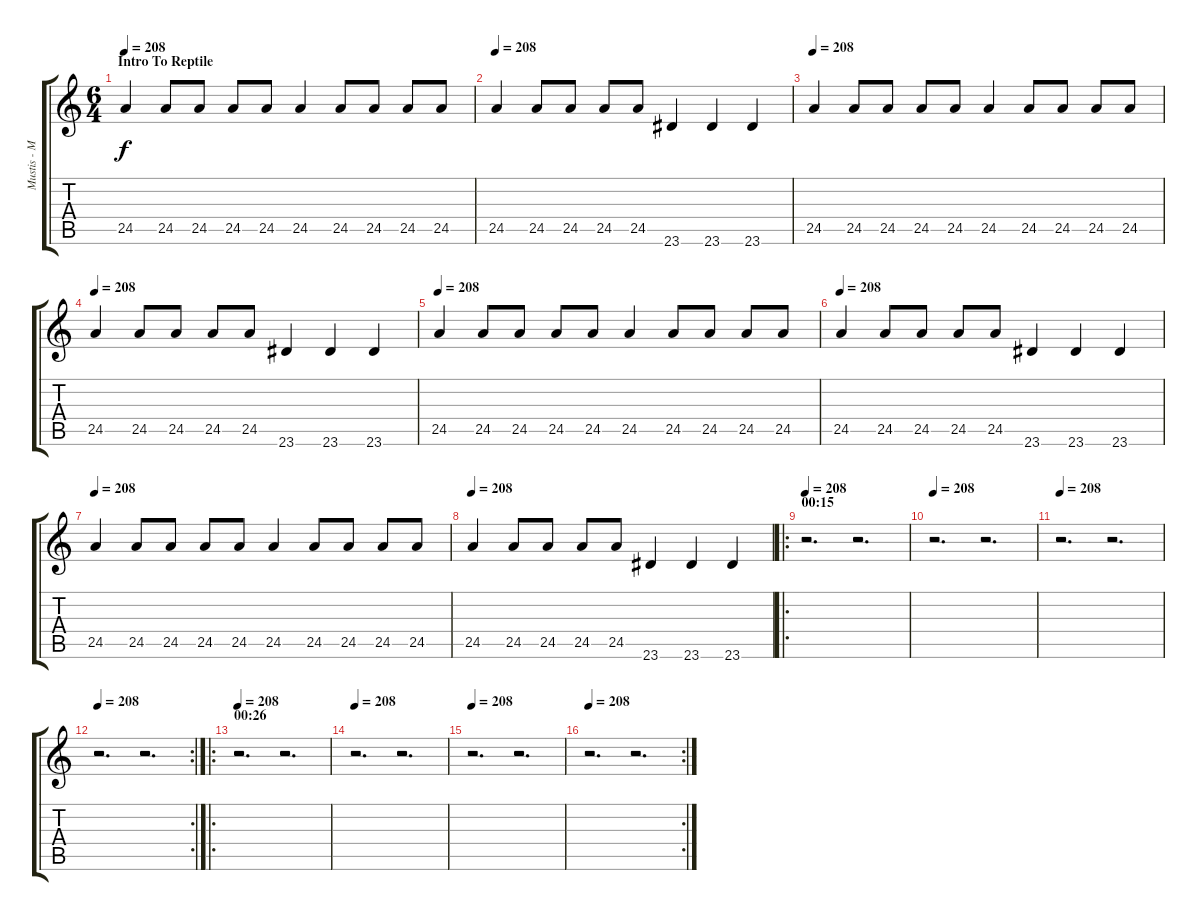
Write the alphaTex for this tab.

\track ("Mustis - Music Box" "Mustis - M") {instrument musicbox}
\staff {score tabs}
\tuning (E4 B3 G3 D3 A2 E2) {hide}
\ts (6 4)
\section ("" "Intro To Reptile")
\tempo 208
\clef g2
\ks c
24.5.4{dy f instrument musicbox} 24.5.8 24.5.8 24.5.8 24.5.8 24.5.4 24.5.8 24.5.8 24.5.8 24.5.8 |
\tempo 208
24.5.4 24.5.8 24.5.8 24.5.8 24.5.8 23.6.4 23.6.4 23.6.4 |
\tempo 208
24.5.4 24.5.8 24.5.8 24.5.8 24.5.8 24.5.4 24.5.8 24.5.8 24.5.8 24.5.8 |
\tempo 208
24.5.4 24.5.8 24.5.8 24.5.8 24.5.8 23.6.4 23.6.4 23.6.4 |
\tempo 208
24.5.4 24.5.8 24.5.8 24.5.8 24.5.8 24.5.4 24.5.8 24.5.8 24.5.8 24.5.8 |
\tempo 208
24.5.4 24.5.8 24.5.8 24.5.8 24.5.8 23.6.4 23.6.4 23.6.4 |
\tempo 208
24.5.4 24.5.8 24.5.8 24.5.8 24.5.8 24.5.4 24.5.8 24.5.8 24.5.8 24.5.8 |
\tempo 208
24.5.4 24.5.8 24.5.8 24.5.8 24.5.8 23.6.4 23.6.4 23.6.4 |
\ro
\section ("" "00:15")
\tempo 208
r.2{d} r.2{d} |
\tempo 208
r.2{d} r.2{d} |
\tempo 208
r.2{d} r.2{d} |
\rc 2
\tempo 208
r.2{d} r.2{d} |
\ro
\section ("" "00:26")
\tempo 208
r.2{d} r.2{d} |
\tempo 208
r.2{d} r.2{d} |
\tempo 208
r.2{d} r.2{d} |
\rc 2
\tempo 208
r.2{d} r.2{d}
